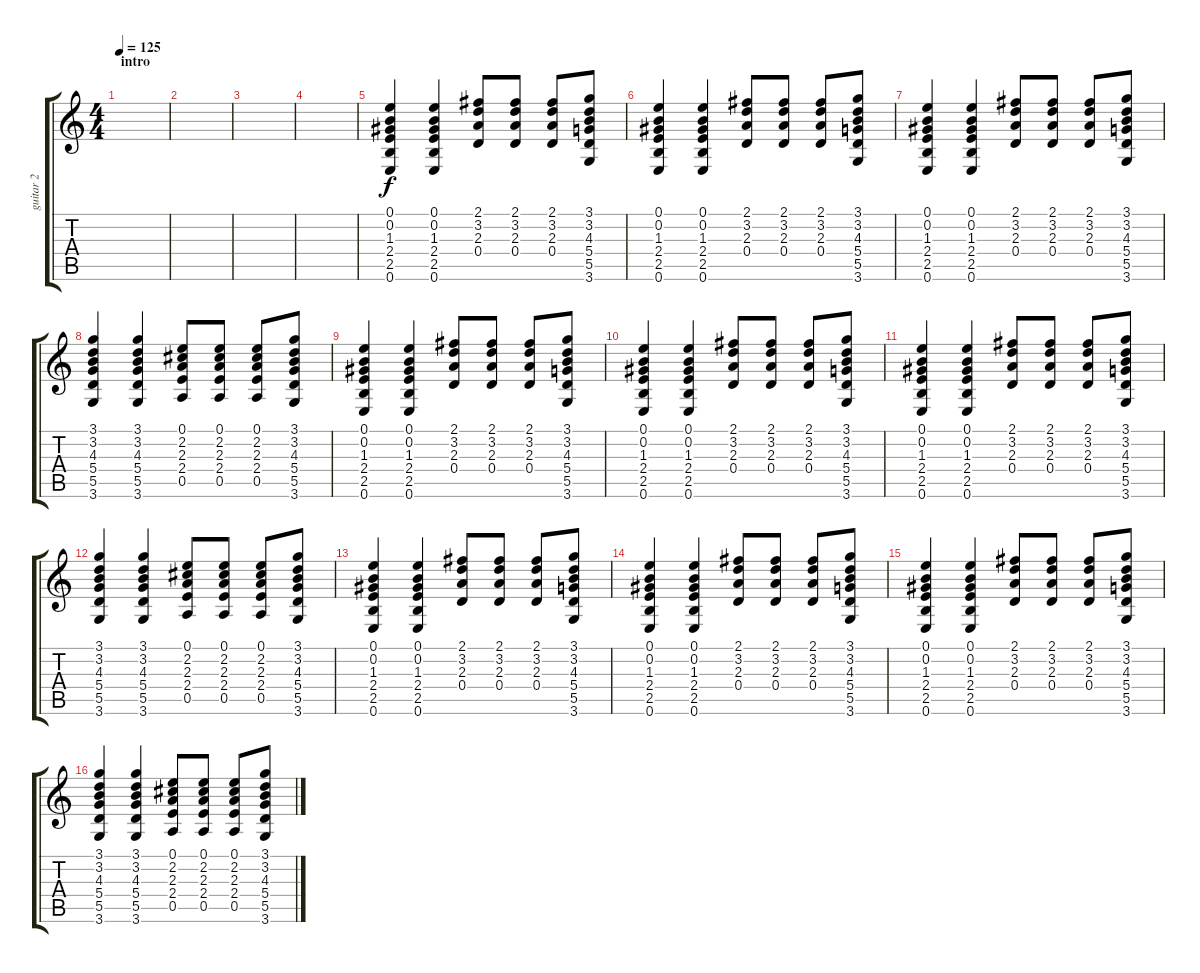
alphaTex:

\track ("guitar 2" "guitar 2") {instrument overdrivenguitar}
\staff {score tabs}
\tuning (E4 B3 G3 D3 A2 E2) {hide}
\ts (4 4)
\section ("" "intro")
\tempo 125
\clef g2
\ks c
|
|
|
|
(0.1 0.2 1.3 2.4 2.5 0.6).4 (0.1 0.2 1.3 2.4 2.5 0.6).4 (2.1 3.2 2.3 0.4).8 (2.1 3.2 2.3 0.4).8 (2.1 3.2 2.3 0.4).8 (3.1 3.2 4.3 5.4 5.5 3.6).8 |
(0.1 0.2 1.3 2.4 2.5 0.6).4 (0.1 0.2 1.3 2.4 2.5 0.6).4 (2.1 3.2 2.3 0.4).8 (2.1 3.2 2.3 0.4).8 (2.1 3.2 2.3 0.4).8 (3.1 3.2 4.3 5.4 5.5 3.6).8 |
(0.1 0.2 1.3 2.4 2.5 0.6).4 (0.1 0.2 1.3 2.4 2.5 0.6).4 (2.1 3.2 2.3 0.4).8 (2.1 3.2 2.3 0.4).8 (2.1 3.2 2.3 0.4).8 (3.1 3.2 4.3 5.4 5.5 3.6).8 |
(3.1 3.2 4.3 5.4 5.5 3.6).4 (3.1 3.2 4.3 5.4 5.5 3.6).4 (0.1 2.2 2.3 2.4 0.5).8 (0.1 2.2 2.3 2.4 0.5).8 (0.1 2.2 2.3 2.4 0.5).8 (3.1 3.2 4.3 5.4 5.5 3.6).8 |
(0.1 0.2 1.3 2.4 2.5 0.6).4 (0.1 0.2 1.3 2.4 2.5 0.6).4 (2.1 3.2 2.3 0.4).8 (2.1 3.2 2.3 0.4).8 (2.1 3.2 2.3 0.4).8 (3.1 3.2 4.3 5.4 5.5 3.6).8 |
(0.1 0.2 1.3 2.4 2.5 0.6).4 (0.1 0.2 1.3 2.4 2.5 0.6).4 (2.1 3.2 2.3 0.4).8 (2.1 3.2 2.3 0.4).8 (2.1 3.2 2.3 0.4).8 (3.1 3.2 4.3 5.4 5.5 3.6).8 |
(0.1 0.2 1.3 2.4 2.5 0.6).4 (0.1 0.2 1.3 2.4 2.5 0.6).4 (2.1 3.2 2.3 0.4).8 (2.1 3.2 2.3 0.4).8 (2.1 3.2 2.3 0.4).8 (3.1 3.2 4.3 5.4 5.5 3.6).8 |
(3.1 3.2 4.3 5.4 5.5 3.6).4 (3.1 3.2 4.3 5.4 5.5 3.6).4 (0.1 2.2 2.3 2.4 0.5).8 (0.1 2.2 2.3 2.4 0.5).8 (0.1 2.2 2.3 2.4 0.5).8 (3.1 3.2 4.3 5.4 5.5 3.6).8 |
(0.1 0.2 1.3 2.4 2.5 0.6).4 (0.1 0.2 1.3 2.4 2.5 0.6).4 (2.1 3.2 2.3 0.4).8 (2.1 3.2 2.3 0.4).8 (2.1 3.2 2.3 0.4).8 (3.1 3.2 4.3 5.4 5.5 3.6).8 |
(0.1 0.2 1.3 2.4 2.5 0.6).4 (0.1 0.2 1.3 2.4 2.5 0.6).4 (2.1 3.2 2.3 0.4).8 (2.1 3.2 2.3 0.4).8 (2.1 3.2 2.3 0.4).8 (3.1 3.2 4.3 5.4 5.5 3.6).8 |
(0.1 0.2 1.3 2.4 2.5 0.6).4 (0.1 0.2 1.3 2.4 2.5 0.6).4 (2.1 3.2 2.3 0.4).8 (2.1 3.2 2.3 0.4).8 (2.1 3.2 2.3 0.4).8 (3.1 3.2 4.3 5.4 5.5 3.6).8 |
(3.1 3.2 4.3 5.4 5.5 3.6).4 (3.1 3.2 4.3 5.4 5.5 3.6).4 (0.1 2.2 2.3 2.4 0.5).8 (0.1 2.2 2.3 2.4 0.5).8 (0.1 2.2 2.3 2.4 0.5).8 (3.1 3.2 4.3 5.4 5.5 3.6).8
